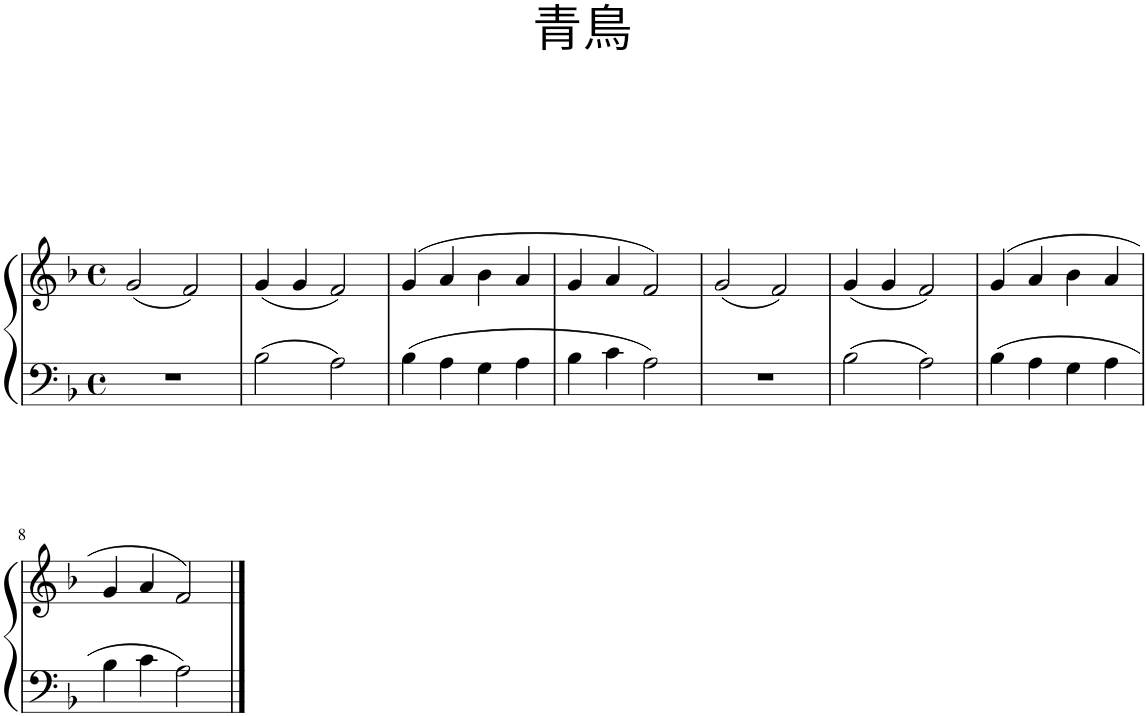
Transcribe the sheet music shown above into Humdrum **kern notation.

**kern	**kern
*part1	*part1
*staff2	*staff1
*I"Piano	*
*I'Pno.	*
*clefF4	*clefG2
*k[b-]	*k[b-]
*M4/4	*M4/4
*met(c)	*met(c)
=1	=1
1r	(2g/
.	2f/)
=2	=2
2B-\	(4g/
.	4g/
2A\	2f/)
=3	=3
4B-\	(4g/
4A\	4a/
4G\	4b-\
4A\	4a/
=4	=4
4B-\	4g/
4c\	4a/
2A\	2f/)
=5	=5
1r	(2g/
.	2f/)
=6	=6
2B-\	(4g/
.	4g/
2A\	2f/)
=7	=7
4B-\	(4g/
4A\	4a/
4G\	4b-\
4A\	4a/
!!LO:LB:g=z
=8	=8
4B-\	4g/
4c\	4a/
2A\	2f/)
==	==
*-	*-
